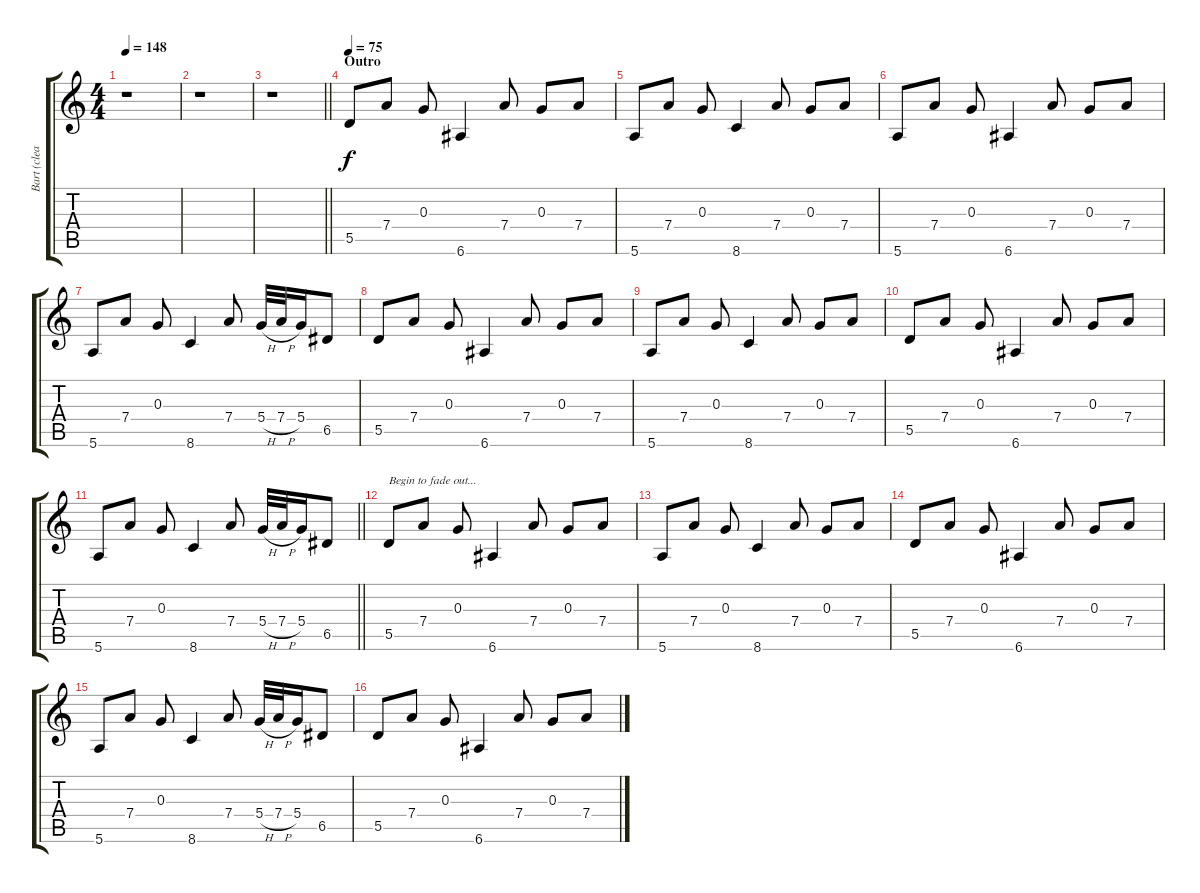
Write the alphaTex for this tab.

\track ("Bart (clean)" "Bart (clea") {instrument electricguitarclean}
\staff {score tabs}
\tuning (E4 B3 G3 D3 A2 E2) {hide}
\ts (4 4)
\tempo 148
\clef g2
\ks c
r.1{dy f} |
r.1 |
\barLineRight lightlight
r.1 |
\section ("" "Outro")
\tempo 75
5.5.8 7.4.8 0.3.8 6.6.4 7.4.8 0.3.8 7.4.8 |
5.6.8 7.4.8 0.3.8 8.6.4 7.4.8 0.3.8 7.4.8 |
5.6.8 7.4.8 0.3.8 6.6.4 7.4.8 0.3.8 7.4.8 |
5.6.8 7.4.8 0.3.8 8.6.4 7.4.8 5.4{h}.32 7.4{h}.32 5.4.16 6.5.8 |
5.5.8 7.4.8 0.3.8 6.6.4 7.4.8 0.3.8 7.4.8 |
5.6.8 7.4.8 0.3.8 8.6.4 7.4.8 0.3.8 7.4.8 |
5.5.8 7.4.8 0.3.8 6.6.4 7.4.8 0.3.8 7.4.8 |
\barLineRight lightlight
5.6.8 7.4.8 0.3.8 8.6.4 7.4.8 5.4{h}.32 7.4{h}.32 5.4.16 6.5.8 |
5.5.8{txt "Begin to fade out..."} 7.4.8 0.3.8 6.6.4 7.4.8 0.3.8 7.4.8 |
5.6.8 7.4.8 0.3.8 8.6.4 7.4.8 0.3.8 7.4.8 |
5.5.8 7.4.8 0.3.8 6.6.4 7.4.8 0.3.8 7.4.8 |
5.6.8 7.4.8 0.3.8 8.6.4 7.4.8 5.4{h}.32 7.4{h}.32 5.4.16 6.5.8 |
5.5.8 7.4.8 0.3.8 6.6.4 7.4.8 0.3.8 7.4.8
